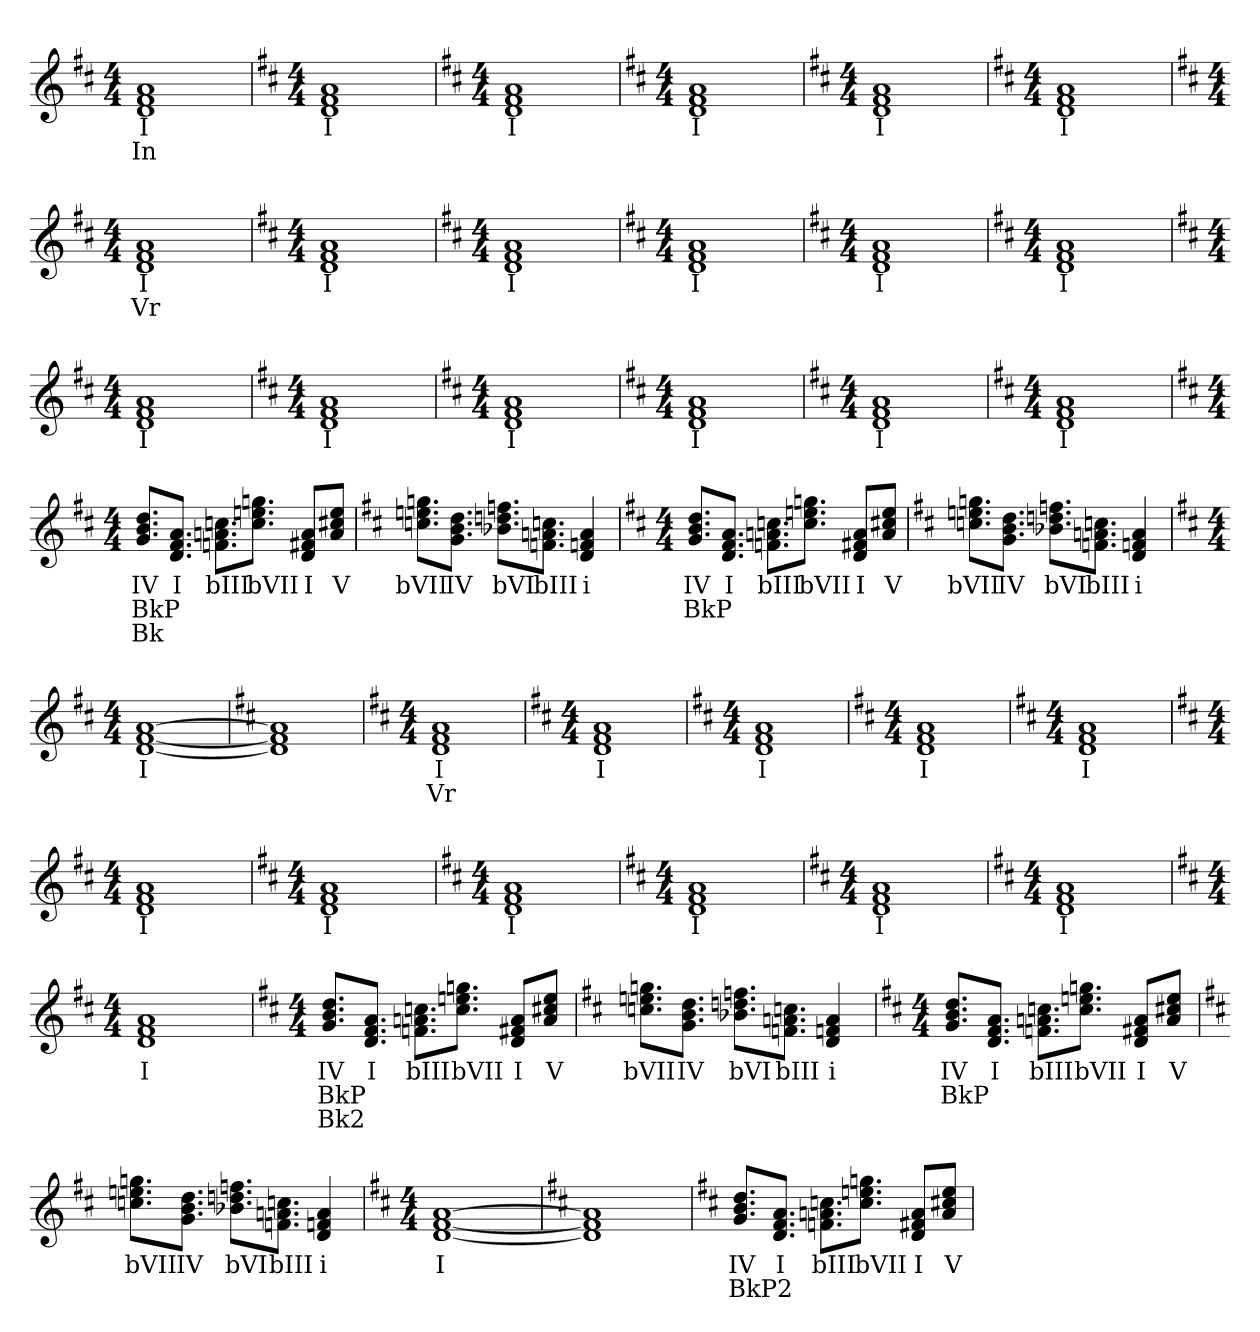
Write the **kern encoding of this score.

**kern	**text	**text	**text
*part1	*part1	*part1	*part1
*staff1	*staff1	*staff1	*staff1
*k[f#c#]	*	*	*
*D:	*	*	*
*M4/4	*	*	*
=	=	=	=
1d 1f# 1a	I	In	.
=	=	=	=
*k[f#c#]	*	*	*
*D:	*	*	*
*M4/4	*	*	*
1d 1f# 1a	I	.	.
=	=	=	=
*k[f#c#]	*	*	*
*D:	*	*	*
*M4/4	*	*	*
1d 1f# 1a	I	.	.
=	=	=	=
*k[f#c#]	*	*	*
*D:	*	*	*
*M4/4	*	*	*
1d 1f# 1a	I	.	.
=	=	=	=
*k[f#c#]	*	*	*
*D:	*	*	*
*M4/4	*	*	*
1d 1f# 1a	I	.	.
=	=	=	=
*k[f#c#]	*	*	*
*D:	*	*	*
*M4/4	*	*	*
1d 1f# 1a	I	.	.
=	=	=	=
*k[f#c#]	*	*	*
*D:	*	*	*
*M4/4	*	*	*
1d 1f# 1a	I	Vr	.
=	=	=	=
*k[f#c#]	*	*	*
*D:	*	*	*
*M4/4	*	*	*
1d 1f# 1a	I	.	.
=	=	=	=
*k[f#c#]	*	*	*
*D:	*	*	*
*M4/4	*	*	*
1d 1f# 1a	I	.	.
=	=	=	=
*k[f#c#]	*	*	*
*D:	*	*	*
*M4/4	*	*	*
1d 1f# 1a	I	.	.
=	=	=	=
*k[f#c#]	*	*	*
*D:	*	*	*
*M4/4	*	*	*
1d 1f# 1a	I	.	.
=	=	=	=
*k[f#c#]	*	*	*
*D:	*	*	*
*M4/4	*	*	*
1d 1f# 1a	I	.	.
=	=	=	=
*k[f#c#]	*	*	*
*D:	*	*	*
*M4/4	*	*	*
1d 1f# 1a	I	.	.
=	=	=	=
*k[f#c#]	*	*	*
*D:	*	*	*
*M4/4	*	*	*
1d 1f# 1a	I	.	.
=	=	=	=
*k[f#c#]	*	*	*
*D:	*	*	*
*M4/4	*	*	*
1d 1f# 1a	I	.	.
=	=	=	=
*k[f#c#]	*	*	*
*D:	*	*	*
*M4/4	*	*	*
1d 1f# 1a	I	.	.
=	=	=	=
*k[f#c#]	*	*	*
*D:	*	*	*
*M4/4	*	*	*
1d 1f# 1a	I	.	.
=	=	=	=
*k[f#c#]	*	*	*
*D:	*	*	*
*M4/4	*	*	*
1d 1f# 1a	I	.	.
=	=	=	=
*k[f#c#]	*	*	*
*D:	*	*	*
*M4/4	*	*	*
8.g 8.b 8.ddL	IV	BkP	Bk
8.d 8.f# 8.aJ	I	.	.
8.fn 8.an 8.ccnL	bIII	.	.
8.cc 8.een 8.ggnJ	bVII	.	.
8d 8f#X 8aL	I	.	.
8a 8cc#X 8eeJ	V	.	.
=	=	=	=
*k[f#c#]	*	*	*
*D:	*	*	*
8.ccn 8.een 8.ggnL	bVII	.	.
8.g 8.b 8.ddJ	IV	.	.
8.b-X 8.ddn 8.ffnL	bVI	.	.
8.fn 8.an 8.ccnJ	bIII	.	.
4d 4fn 4a	i	.	.
=	=	=	=
*k[f#c#]	*	*	*
*D:	*	*	*
*M4/4	*	*	*
8.g 8.b 8.ddL	IV	BkP	.
8.d 8.f# 8.aJ	I	.	.
8.fn 8.an 8.ccnL	bIII	.	.
8.cc 8.een 8.ggnJ	bVII	.	.
8d 8f#X 8aL	I	.	.
8a 8cc#X 8eeJ	V	.	.
=	=	=	=
*k[f#c#]	*	*	*
*D:	*	*	*
8.ccn 8.een 8.ggnL	bVII	.	.
8.g 8.b 8.ddJ	IV	.	.
8.b-X 8.ddn 8.ffnL	bVI	.	.
8.fn 8.an 8.ccnJ	bIII	.	.
4d 4fn 4a	i	.	.
=	=	=	=
*k[f#c#]	*	*	*
*D:	*	*	*
*M4/4	*	*	*
[1d [1f# [1a	I	.	.
=	=	=	=
*k[f#c#]	*	*	*
*D:	*	*	*
1d] 1f#] 1a]	.	.	.
=	=	=	=
*k[f#c#]	*	*	*
*D:	*	*	*
*M4/4	*	*	*
1d 1f# 1a	I	Vr	.
=	=	=	=
*k[f#c#]	*	*	*
*D:	*	*	*
*M4/4	*	*	*
1d 1f# 1a	I	.	.
=	=	=	=
*k[f#c#]	*	*	*
*D:	*	*	*
*M4/4	*	*	*
1d 1f# 1a	I	.	.
=	=	=	=
*k[f#c#]	*	*	*
*D:	*	*	*
*M4/4	*	*	*
1d 1f# 1a	I	.	.
=	=	=	=
*k[f#c#]	*	*	*
*D:	*	*	*
*M4/4	*	*	*
1d 1f# 1a	I	.	.
=	=	=	=
*k[f#c#]	*	*	*
*D:	*	*	*
*M4/4	*	*	*
1d 1f# 1a	I	.	.
=	=	=	=
*k[f#c#]	*	*	*
*D:	*	*	*
*M4/4	*	*	*
1d 1f# 1a	I	.	.
=	=	=	=
*k[f#c#]	*	*	*
*D:	*	*	*
*M4/4	*	*	*
1d 1f# 1a	I	.	.
=	=	=	=
*k[f#c#]	*	*	*
*D:	*	*	*
*M4/4	*	*	*
1d 1f# 1a	I	.	.
=	=	=	=
*k[f#c#]	*	*	*
*D:	*	*	*
*M4/4	*	*	*
1d 1f# 1a	I	.	.
=	=	=	=
*k[f#c#]	*	*	*
*D:	*	*	*
*M4/4	*	*	*
1d 1f# 1a	I	.	.
=	=	=	=
*k[f#c#]	*	*	*
*D:	*	*	*
*M4/4	*	*	*
1d 1f# 1a	I	.	.
=	=	=	=
*k[f#c#]	*	*	*
*D:	*	*	*
*M4/4	*	*	*
8.g 8.b 8.ddL	IV	BkP	Bk2
8.d 8.f# 8.aJ	I	.	.
8.fn 8.an 8.ccnL	bIII	.	.
8.cc 8.een 8.ggnJ	bVII	.	.
8d 8f#X 8aL	I	.	.
8a 8cc#X 8eeJ	V	.	.
=	=	=	=
*k[f#c#]	*	*	*
*D:	*	*	*
8.ccn 8.een 8.ggnL	bVII	.	.
8.g 8.b 8.ddJ	IV	.	.
8.b-X 8.ddn 8.ffnL	bVI	.	.
8.fn 8.an 8.ccnJ	bIII	.	.
4d 4fn 4a	i	.	.
=	=	=	=
*k[f#c#]	*	*	*
*D:	*	*	*
*M4/4	*	*	*
8.g 8.b 8.ddL	IV	BkP	.
8.d 8.f# 8.aJ	I	.	.
8.fn 8.an 8.ccnL	bIII	.	.
8.cc 8.een 8.ggnJ	bVII	.	.
8d 8f#X 8aL	I	.	.
8a 8cc#X 8eeJ	V	.	.
=	=	=	=
*k[f#c#]	*	*	*
*D:	*	*	*
8.ccn 8.een 8.ggnL	bVII	.	.
8.g 8.b 8.ddJ	IV	.	.
8.b-X 8.ddn 8.ffnL	bVI	.	.
8.fn 8.an 8.ccnJ	bIII	.	.
4d 4fn 4a	i	.	.
=	=	=	=
*k[f#c#]	*	*	*
*D:	*	*	*
*M4/4	*	*	*
[1d [1f# [1a	I	.	.
=	=	=	=
*k[f#c#]	*	*	*
*D:	*	*	*
1d] 1f#] 1a]	.	.	.
=	=	=	=
*k[f#c#]	*	*	*
*D:	*	*	*
8.g 8.b 8.ddL	IV	BkP2	.
8.d 8.f# 8.aJ	I	.	.
8.fn 8.an 8.ccnL	bIII	.	.
8.cc 8.een 8.ggnJ	bVII	.	.
8d 8f#X 8aL	I	.	.
8a 8cc#X 8eeJ	V	.	.
=	=	=	=
*-	*-	*-	*-
